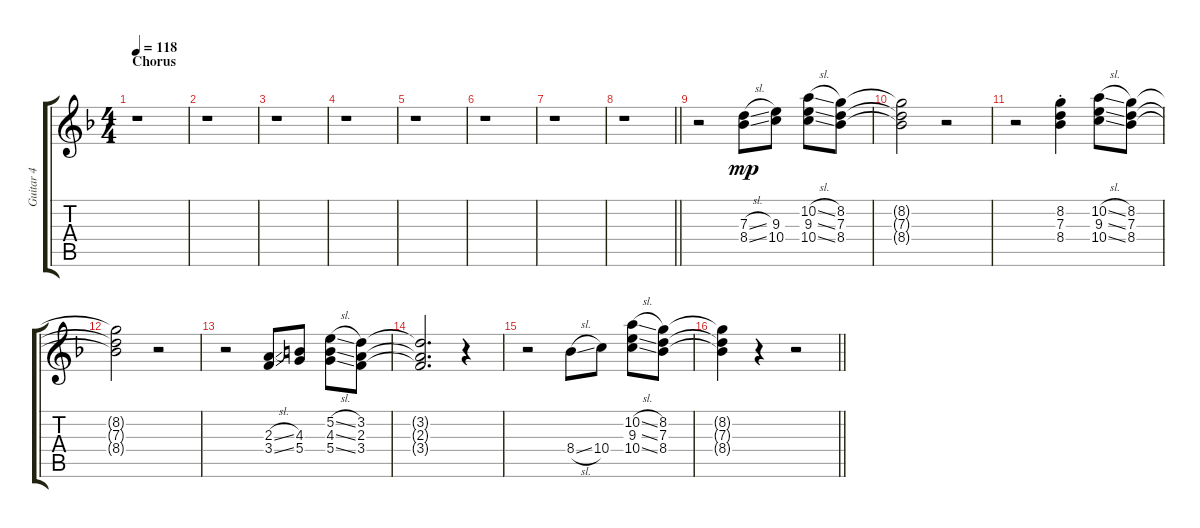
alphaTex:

\track ("Guitar 4" "Guitar 4") {instrument electricguitarclean}
\staff {score tabs}
\tuning (E4 B3 G3 D3 A2 E2) {hide}
\ts (4 4)
\section ("" "Chorus")
\tempo 118
\clef g2
\ks f
r.1{dy mp} |
r.1 |
r.1 |
r.1 |
r.1 |
r.1 |
r.1 |
\barLineRight lightlight
r.1 |
r.2 (7.3{sl} 8.4{ss}).8 (9.3 10.4).8 (10.2{sl} 9.3{ss} 10.4{ss}).8 (8.2 7.3 8.4).8 |
(8.2{t} 7.3{t} 8.4{t}).2 r.2 |
r.2 (8.2{st} 7.3{st} 8.4{st}).4 (10.2{sl} 9.3{ss} 10.4{ss}).8 (8.2 7.3 8.4).8 |
(8.2{t} 7.3{t} 8.4{t}).2 r.2 |
r.2 (2.3{sl} 3.4{ss}).8 (4.3 5.4).8 (5.2{sl} 4.3{ss} 5.4{ss}).8 (3.2 2.3 3.4).8 |
(3.2{t} 2.3{t} 3.4{t}).2{d} r.4 |
r.2 8.4{sl}.8 10.4.8 (10.2{sl} 9.3{ss} 10.4{ss}).8 (8.2 7.3 8.4).8 |
\barLineRight lightlight
(8.2{t} 7.3{t} 8.4{t}).4 r.4 r.2
